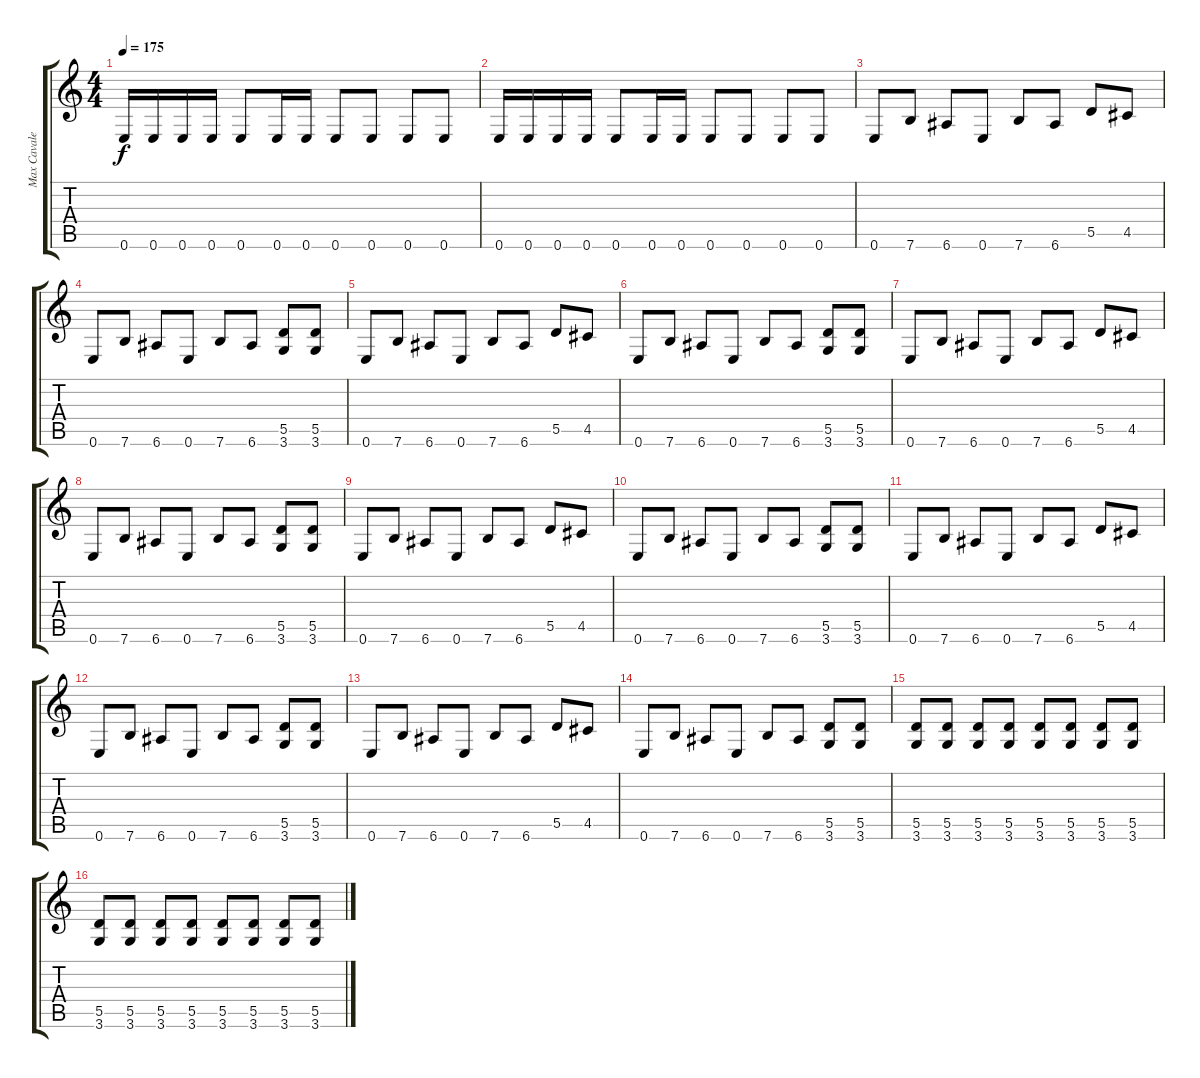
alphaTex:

\track ("Max Cavalera" "Max Cavale") {instrument distortionguitar}
\staff {score tabs}
\tuning (E4 B3 G3 D3 A2 E2) {hide}
\ts (4 4)
\tempo 175
\clef g2
\ks c
0.6.16{dy f} 0.6.16 0.6.16 0.6.16 0.6.8 0.6.16 0.6.16 0.6.8 0.6.8 0.6.8 0.6.8 |
0.6.16 0.6.16 0.6.16 0.6.16 0.6.8 0.6.16 0.6.16 0.6.8 0.6.8 0.6.8 0.6.8 |
0.6.8 7.6.8 6.6.8 0.6.8 7.6.8 6.6.8 5.5.8 4.5.8 |
0.6.8 7.6.8 6.6.8 0.6.8 7.6.8 6.6.8 (5.5 3.6).8 (5.5 3.6).8 |
0.6.8 7.6.8 6.6.8 0.6.8 7.6.8 6.6.8 5.5.8 4.5.8 |
0.6.8 7.6.8 6.6.8 0.6.8 7.6.8 6.6.8 (5.5 3.6).8 (5.5 3.6).8 |
0.6.8 7.6.8 6.6.8 0.6.8 7.6.8 6.6.8 5.5.8 4.5.8 |
0.6.8 7.6.8 6.6.8 0.6.8 7.6.8 6.6.8 (5.5 3.6).8 (5.5 3.6).8 |
0.6.8 7.6.8 6.6.8 0.6.8 7.6.8 6.6.8 5.5.8 4.5.8 |
0.6.8 7.6.8 6.6.8 0.6.8 7.6.8 6.6.8 (5.5 3.6).8 (5.5 3.6).8 |
0.6.8 7.6.8 6.6.8 0.6.8 7.6.8 6.6.8 5.5.8 4.5.8 |
0.6.8 7.6.8 6.6.8 0.6.8 7.6.8 6.6.8 (5.5 3.6).8 (5.5 3.6).8 |
0.6.8 7.6.8 6.6.8 0.6.8 7.6.8 6.6.8 5.5.8 4.5.8 |
0.6.8 7.6.8 6.6.8 0.6.8 7.6.8 6.6.8 (5.5 3.6).8 (5.5 3.6).8 |
(5.5 3.6).8 (5.5 3.6).8 (5.5 3.6).8 (5.5 3.6).8 (5.5 3.6).8 (5.5 3.6).8 (5.5 3.6).8 (5.5 3.6).8 |
(5.5 3.6).8 (5.5 3.6).8 (5.5 3.6).8 (5.5 3.6).8 (5.5 3.6).8 (5.5 3.6).8 (5.5 3.6).8 (5.5 3.6).8
